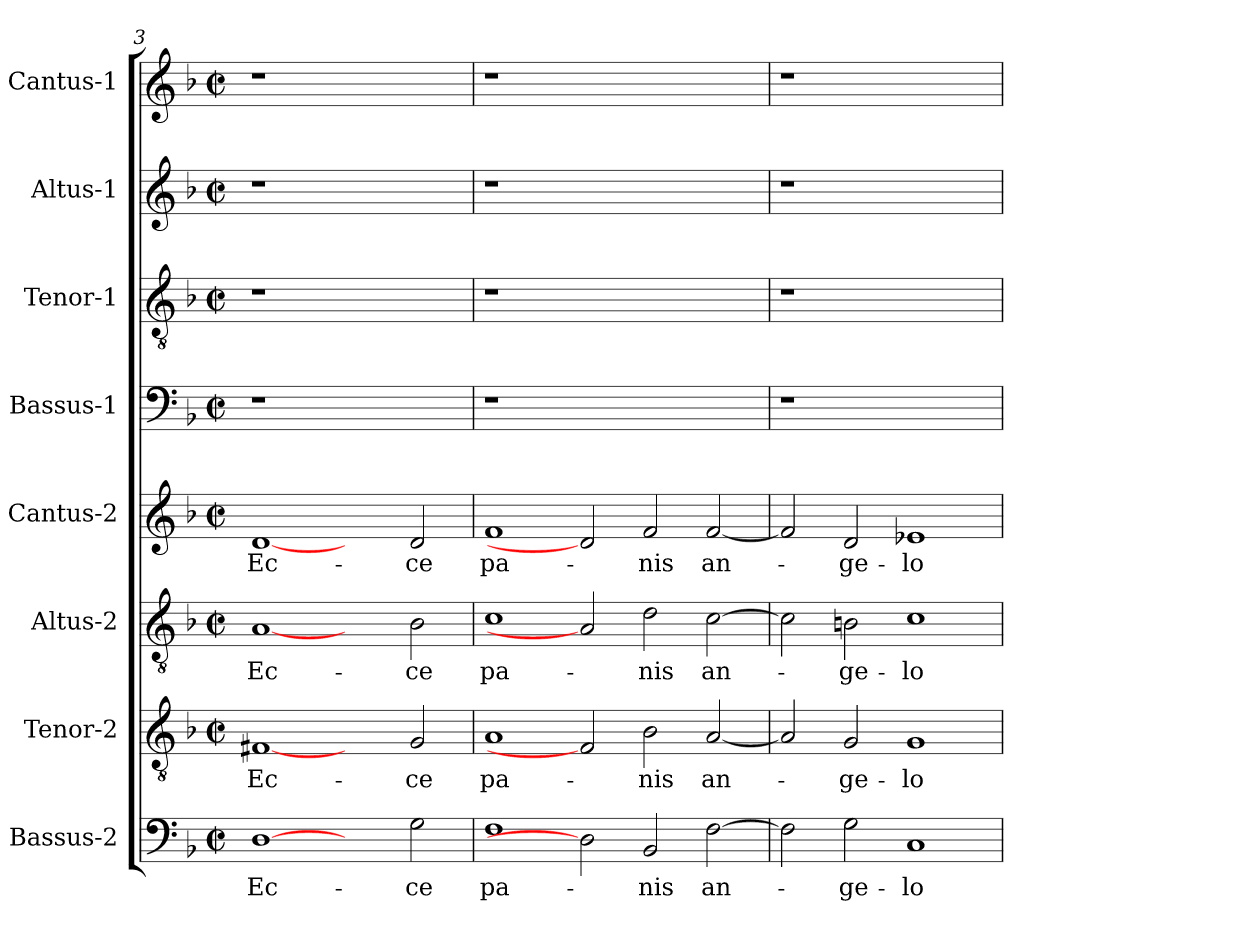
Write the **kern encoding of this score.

**kern	**text	**kern	**text	**kern	**text	**kern	**text	**kern	**kern	**kern	**kern
*part8	*part8	*part7	*part7	*part6	*part6	*part5	*part5	*part4	*part3	*part2	*part1
*staff8	*staff8	*staff7	*staff7	*staff6	*staff6	*staff5	*staff5	*staff4	*staff3	*staff2	*staff1
*I"Bassus-2	*	*I"Tenor-2	*	*I"Altus-2	*	*I"Cantus-2	*	*I"Bassus-1	*I"Tenor-1	*I"Altus-1	*I"Cantus-1
*I'B2	*	*I'T2	*	*I'A2	*	*I'C2	*	*I'B1	*I'T1	*I'A1	*I'C1
*clefF4	*	*clefGv2	*	*clefGv2	*	*clefG2	*	*clefF4	*clefGv2	*clefG2	*clefG2
*k[b-]	*	*k[b-]	*	*k[b-]	*	*k[b-]	*	*k[b-]	*k[b-]	*k[b-]	*k[b-]
*F:	*	*F:	*	*F:	*	*F:	*	*F:	*F:	*F:	*F:
*M2/2	*	*M2/2	*	*M2/2	*	*M2/2	*	*M2/2	*M2/2	*M2/2	*M2/2
*met(c|)	*	*met(c|)	*	*met(c|)	*	*met(c|)	*	*met(c|)	*met(c|)	*met(c|)	*met(c|)
=3X1	=3X1	=3X1	=3X1	=3X1	=3X1	=3X1	=3X1	=3X1	=3X1	=3X1	=3X1
!	!LO:LY:b	!	!LO:LY:b	!	!LO:LY:b	!	!LO:LY:b	!	!	!	!
[1D	Ec-	[1F#X	Ec-	[1A	Ec-	[1d	Ec-	1r	1r	1r	1r
2ryy	.	2ryy	.	2ryy	.	2ryy	.	1ryy	1ryy	1ryy	1ryy
!	!LO:LY:b	!	!LO:LY:b	!	!LO:LY:b	!	!LO:LY:b	!	!	!	!
2G\	-ce	2G/	-ce	2B-\	-ce	2d/	-ce	.	.	.	.
=4	=4	=4	=4	=4	=4	=4	=4	=4	=4	=4	=4
!	!LO:LY:b	!	!LO:LY:b	!	!LO:LY:b	!	!LO:LY:b	!	!	!	!
1F	pa-	1A	pa-	1c	pa-	1f	pa-	1r	1r	1r	1r
2D]	.	2F#]	.	2A]	.	2d]	.	1.ryy	1.ryy	1.ryy	1.ryy
!	!LO:LY:b	!	!LO:LY:b	!	!LO:LY:b	!	!LO:LY:b	!	!	!	!
2BB-/	-nis	2B-\	-nis	2d\	-nis	2f/	-nis	.	.	.	.
!	!LO:LY:b	!	!LO:LY:b	!	!LO:LY:b	!	!LO:LY:b	!	!	!	!
[2F\	an-	[2A/	an-	[2c\	an-	[2f/	an-	.	.	.	.
=5	=5	=5	=5	=5	=5	=5	=5	=5	=5	=5	=5
2F\]	.	2A/]	.	2c\]	.	2f/]	.	1r	1r	1r	1r
!	!LO:LY:b	!	!LO:LY:b	!	!LO:LY:b	!	!LO:LY:b	!	!	!	!
2G\	-ge-	2G/	-ge-	2Bn\	-ge-	2d/	-ge-	.	.	.	.
!	!LO:LY:b	!	!LO:LY:b	!	!LO:LY:b	!	!LO:LY:b	!	!	!	!
1C	-lo-	1G	-lo-	1c	-lo-	1e-X	-lo-	1ryy	1ryy	1ryy	1ryy
=	=	=	=	=	=	=	=	=	=	=	=
*-	*-	*-	*-	*-	*-	*-	*-	*-	*-	*-	*-
